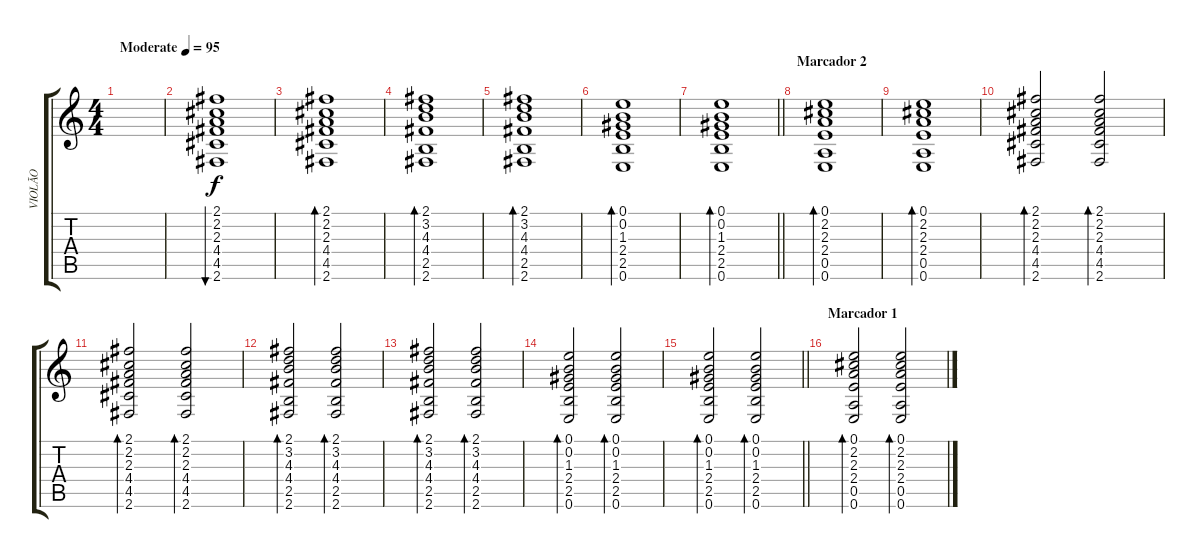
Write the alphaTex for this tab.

\track ("VIOLÃO" "VIOLÃO") {instrument acousticguitarsteel}
\staff {score tabs}
\tuning (E4 B3 G3 D3 A2 E2) {hide}
\ts (4 4)
\tempo (95 "Moderate")
\clef g2
\ks c
|
(2.1 2.2 2.3 4.4 4.5 2.6).1{bu 120} |
(2.1 2.2 2.3 4.4 4.5 2.6).1{bd 120} |
(2.1 3.2 4.3 4.4 2.5 2.6).1{bd 120} |
(2.1 3.2 4.3 4.4 2.5 2.6).1{bd 120} |
(0.1 0.2 1.3 2.4 2.5 0.6).1{bd 120} |
\barLineRight lightlight
(0.1 0.2 1.3 2.4 2.5 0.6).1{bd 120} |
\section ("" "Marcador 2")
(0.1 2.2 2.3 2.4 0.5 0.6).1{bd 120} |
(0.1 2.2 2.3 2.4 0.5 0.6).1{bd 120} |
(2.1 2.2 2.3 4.4 4.5 2.6).2{bd 120} (2.1 2.2 2.3 4.4 4.5 2.6).2{bd 120} |
(2.1 2.2 2.3 4.4 4.5 2.6).2{bd 120} (2.1 2.2 2.3 4.4 4.5 2.6).2{bd 120} |
(2.1 3.2 4.3 4.4 2.5 2.6).2{bd 120} (2.1 3.2 4.3 4.4 2.5 2.6).2{bd 120} |
(2.1 3.2 4.3 4.4 2.5 2.6).2{bd 120} (2.1 3.2 4.3 4.4 2.5 2.6).2{bd 120} |
(0.1 0.2 1.3 2.4 2.5 0.6).2{bd 120} (0.1 0.2 1.3 2.4 2.5 0.6).2{bd 120} |
\barLineRight lightlight
(0.1 0.2 1.3 2.4 2.5 0.6).2{bd 120} (0.1 0.2 1.3 2.4 2.5 0.6).2{bd 120} |
\section ("" "Marcador 1")
(0.1 2.2 2.3 2.4 0.5 0.6).2{bd 120} (0.1 2.2 2.3 2.4 0.5 0.6).2{bd 120}
